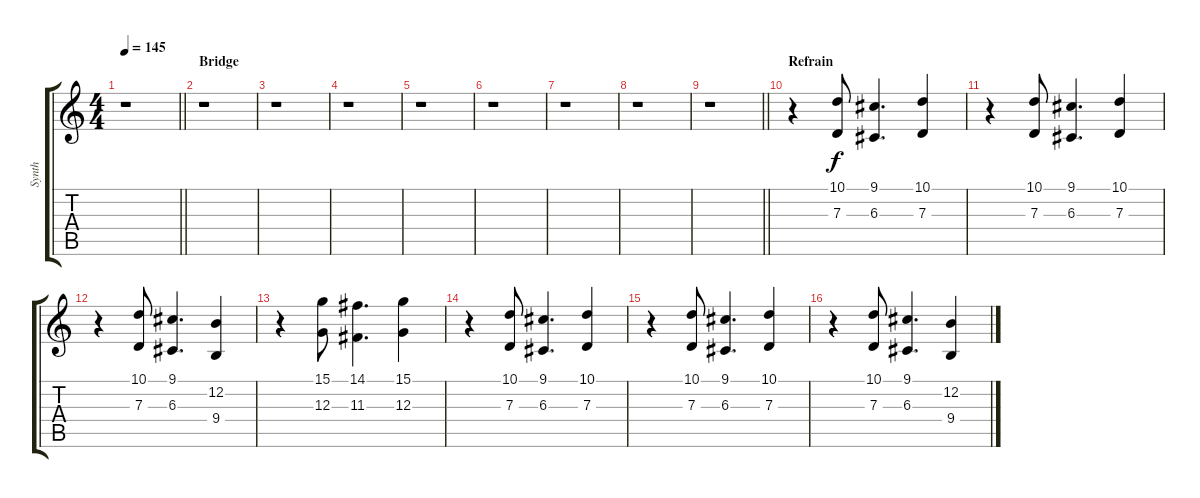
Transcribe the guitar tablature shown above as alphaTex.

\track ("Synth" "Synth") {instrument churchorgan}
\staff {score tabs}
\tuning (E4 B3 G3 D3 A2 E2) {hide}
\ts (4 4)
\tempo 145
\clef g2
\barLineRight lightlight
\ks c
r.1{dy f} |
\section ("" "Bridge")
r.1 |
r.1 |
r.1 |
r.1 |
r.1 |
r.1 |
r.1 |
\barLineRight lightlight
r.1 |
\section ("" "Refrain")
r.4 (10.1 7.3).8 (9.1 6.3).4{d} (10.1 7.3).4 |
r.4 (10.1 7.3).8 (9.1 6.3).4{d} (10.1 7.3).4 |
r.4 (10.1 7.3).8 (9.1 6.3).4{d} (12.2 9.4).4 |
r.4 (15.1 12.3).8 (14.1 11.3).4{d} (15.1 12.3).4 |
r.4 (10.1 7.3).8 (9.1 6.3).4{d} (10.1 7.3).4 |
r.4 (10.1 7.3).8 (9.1 6.3).4{d} (10.1 7.3).4 |
r.4 (10.1 7.3).8 (9.1 6.3).4{d} (12.2 9.4).4
